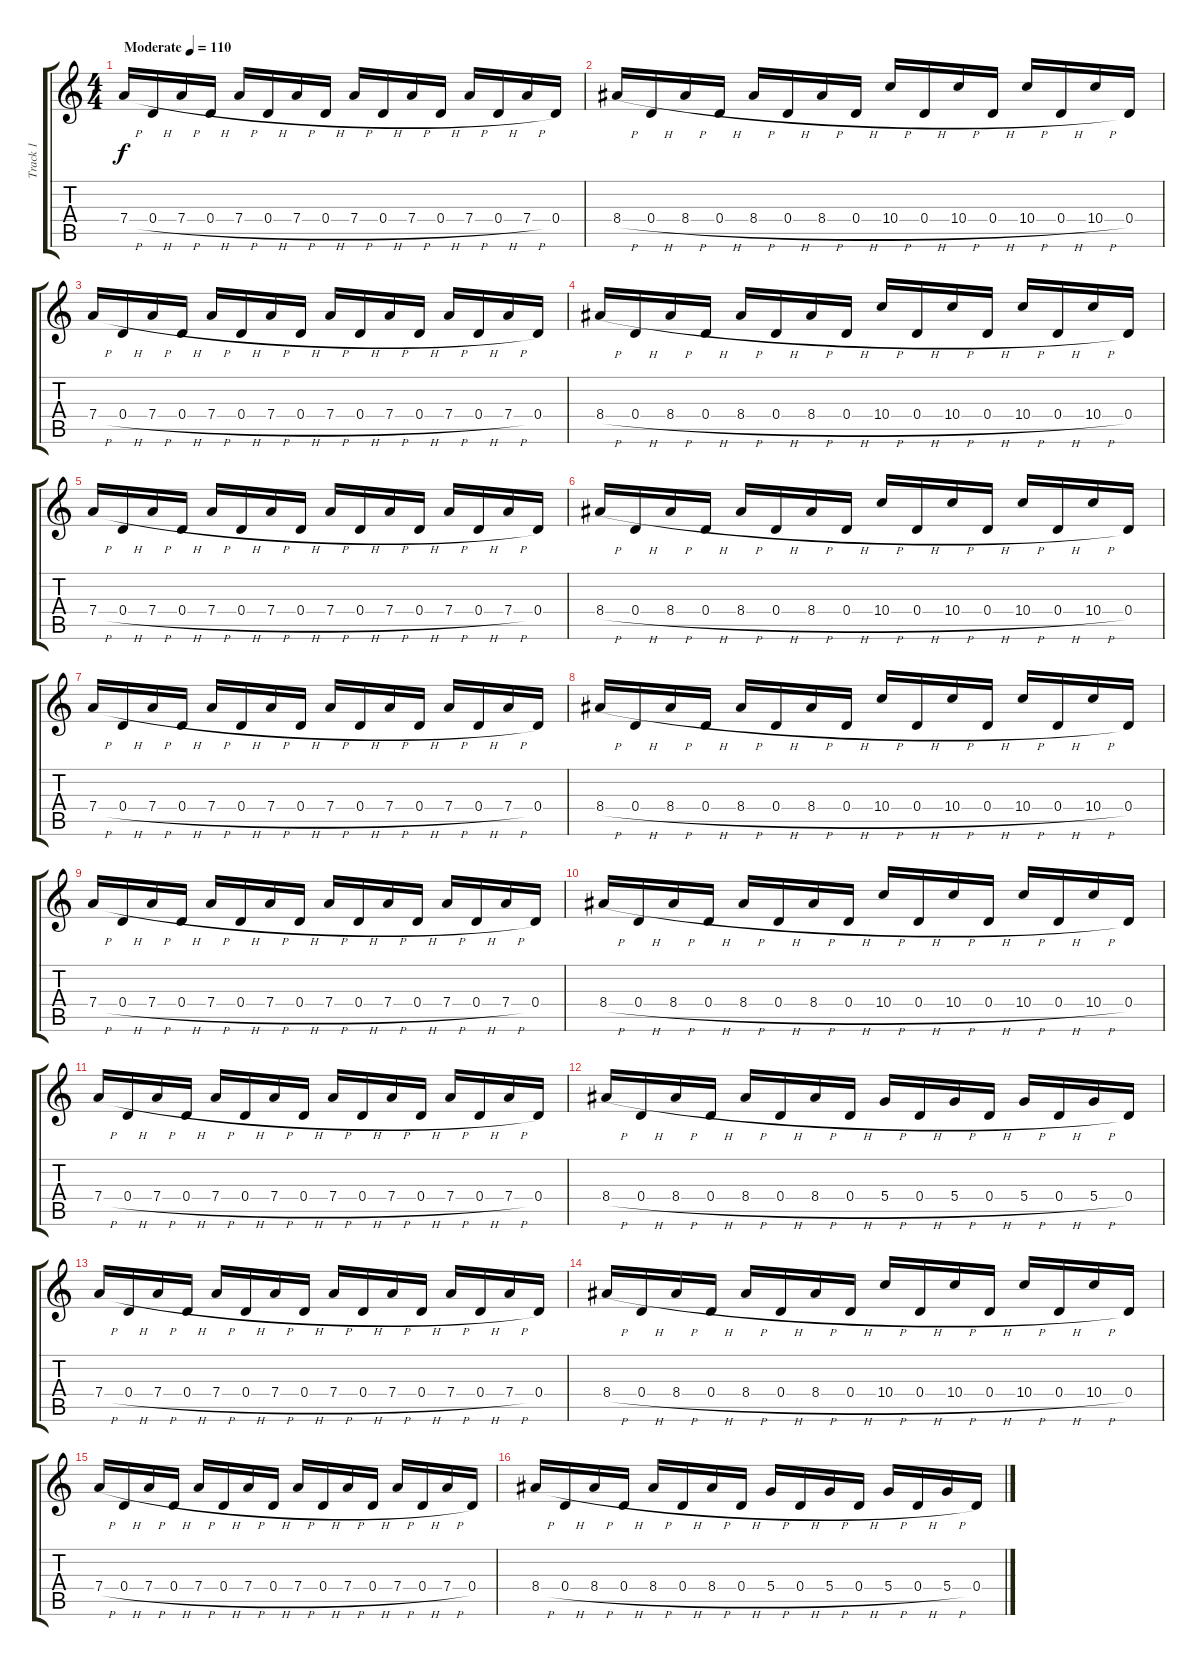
\track ("Track 1" "Track 1") {instrument distortionguitar}
\staff {score tabs}
\tuning (E4 B3 G3 D3 A2 E2) {hide}
\ts (4 4)
\tempo (110 "Moderate")
\clef g2
\ks c
7.4{h}.16{dy f instrument distortionguitar} 0.4{h}.16 7.4{h}.16 0.4{h}.16 7.4{h}.16 0.4{h}.16 7.4{h}.16 0.4{h}.16 7.4{h}.16 0.4{h}.16 7.4{h}.16 0.4{h}.16 7.4{h}.16 0.4{h}.16 7.4{h}.16 0.4.16 |
8.4{h}.16 0.4{h}.16 8.4{h}.16 0.4{h}.16 8.4{h}.16 0.4{h}.16 8.4{h}.16 0.4{h}.16 10.4{h}.16 0.4{h}.16 10.4{h}.16 0.4{h}.16 10.4{h}.16 0.4{h}.16 10.4{h}.16 0.4.16 |
7.4{h}.16 0.4{h}.16 7.4{h}.16 0.4{h}.16 7.4{h}.16 0.4{h}.16 7.4{h}.16 0.4{h}.16 7.4{h}.16 0.4{h}.16 7.4{h}.16 0.4{h}.16 7.4{h}.16 0.4{h}.16 7.4{h}.16 0.4.16 |
8.4{h}.16 0.4{h}.16 8.4{h}.16 0.4{h}.16 8.4{h}.16 0.4{h}.16 8.4{h}.16 0.4{h}.16 10.4{h}.16 0.4{h}.16 10.4{h}.16 0.4{h}.16 10.4{h}.16 0.4{h}.16 10.4{h}.16 0.4.16 |
7.4{h}.16 0.4{h}.16 7.4{h}.16 0.4{h}.16 7.4{h}.16 0.4{h}.16 7.4{h}.16 0.4{h}.16 7.4{h}.16 0.4{h}.16 7.4{h}.16 0.4{h}.16 7.4{h}.16 0.4{h}.16 7.4{h}.16 0.4.16 |
8.4{h}.16 0.4{h}.16 8.4{h}.16 0.4{h}.16 8.4{h}.16 0.4{h}.16 8.4{h}.16 0.4{h}.16 10.4{h}.16 0.4{h}.16 10.4{h}.16 0.4{h}.16 10.4{h}.16 0.4{h}.16 10.4{h}.16 0.4.16 |
7.4{h}.16 0.4{h}.16 7.4{h}.16 0.4{h}.16 7.4{h}.16 0.4{h}.16 7.4{h}.16 0.4{h}.16 7.4{h}.16 0.4{h}.16 7.4{h}.16 0.4{h}.16 7.4{h}.16 0.4{h}.16 7.4{h}.16 0.4.16 |
8.4{h}.16 0.4{h}.16 8.4{h}.16 0.4{h}.16 8.4{h}.16 0.4{h}.16 8.4{h}.16 0.4{h}.16 10.4{h}.16 0.4{h}.16 10.4{h}.16 0.4{h}.16 10.4{h}.16 0.4{h}.16 10.4{h}.16 0.4.16 |
7.4{h}.16 0.4{h}.16 7.4{h}.16 0.4{h}.16 7.4{h}.16 0.4{h}.16 7.4{h}.16 0.4{h}.16 7.4{h}.16 0.4{h}.16 7.4{h}.16 0.4{h}.16 7.4{h}.16 0.4{h}.16 7.4{h}.16 0.4.16 |
8.4{h}.16 0.4{h}.16 8.4{h}.16 0.4{h}.16 8.4{h}.16 0.4{h}.16 8.4{h}.16 0.4{h}.16 10.4{h}.16 0.4{h}.16 10.4{h}.16 0.4{h}.16 10.4{h}.16 0.4{h}.16 10.4{h}.16 0.4.16 |
7.4{h}.16 0.4{h}.16 7.4{h}.16 0.4{h}.16 7.4{h}.16 0.4{h}.16 7.4{h}.16 0.4{h}.16 7.4{h}.16 0.4{h}.16 7.4{h}.16 0.4{h}.16 7.4{h}.16 0.4{h}.16 7.4{h}.16 0.4.16 |
8.4{h}.16 0.4{h}.16 8.4{h}.16 0.4{h}.16 8.4{h}.16 0.4{h}.16 8.4{h}.16 0.4{h}.16 5.4{h}.16 0.4{h}.16 5.4{h}.16 0.4{h}.16 5.4{h}.16 0.4{h}.16 5.4{h}.16 0.4.16 |
7.4{h}.16 0.4{h}.16 7.4{h}.16 0.4{h}.16 7.4{h}.16 0.4{h}.16 7.4{h}.16 0.4{h}.16 7.4{h}.16 0.4{h}.16 7.4{h}.16 0.4{h}.16 7.4{h}.16 0.4{h}.16 7.4{h}.16 0.4.16 |
8.4{h}.16 0.4{h}.16 8.4{h}.16 0.4{h}.16 8.4{h}.16 0.4{h}.16 8.4{h}.16 0.4{h}.16 10.4{h}.16 0.4{h}.16 10.4{h}.16 0.4{h}.16 10.4{h}.16 0.4{h}.16 10.4{h}.16 0.4.16 |
7.4{h}.16 0.4{h}.16 7.4{h}.16 0.4{h}.16 7.4{h}.16 0.4{h}.16 7.4{h}.16 0.4{h}.16 7.4{h}.16 0.4{h}.16 7.4{h}.16 0.4{h}.16 7.4{h}.16 0.4{h}.16 7.4{h}.16 0.4.16 |
8.4{h}.16 0.4{h}.16 8.4{h}.16 0.4{h}.16 8.4{h}.16 0.4{h}.16 8.4{h}.16 0.4{h}.16 5.4{h}.16 0.4{h}.16 5.4{h}.16 0.4{h}.16 5.4{h}.16 0.4{h}.16 5.4{h}.16 0.4.16
